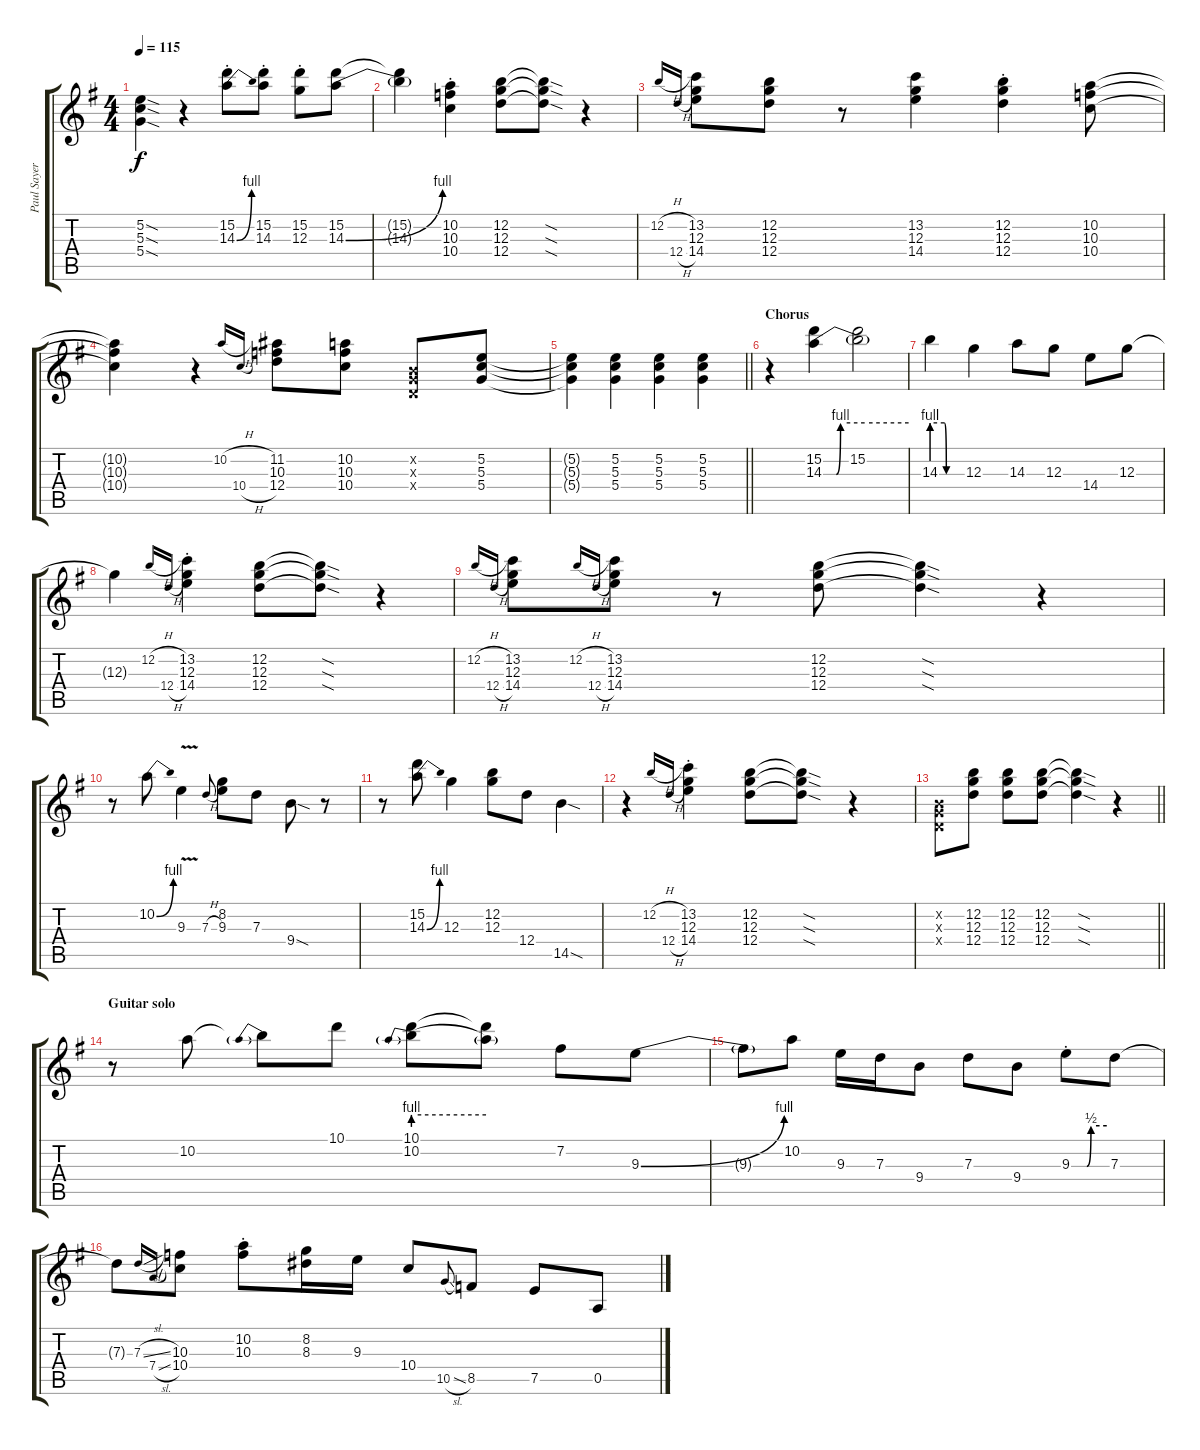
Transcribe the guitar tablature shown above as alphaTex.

\track ("Paul Sayer" "Paul Sayer") {instrument overdrivenguitar}
\staff {score tabs}
\tuning (E4 B3 G3 D3 A2 E2) {hide}
\ts (4 4)
\tempo 115
\clef g2
\ks g
(5.2{sod t} 5.3{sod t} 5.4{sod t}).4{dy f} r.4 (15.2{st} 14.3{be (bend 0 0 60 4)}).8 (15.2{st} 14.3).8 (15.2{st} 12.3).8 (15.2 14.3{be (bend 0 0 60 4)}).8 |
(15.2{t} 14.3{t}).4 (10.2{st} 10.3{st} 10.4{st}).4 (12.2 12.3 12.4).8 (12.2{sod t} 12.3{sod t} 12.4{sod t}).8 r.4 |
12.2{h}.16{gr onbeat} 12.4{h}.16{gr onbeat} (13.2 12.3 14.4).8 (12.2 12.3 12.4).8 r.8 (13.2 12.3 14.4).4 (12.2{st} 12.3{st} 12.4{st}).4 (10.2 10.3 10.4).8 |
(10.2{t} 10.3{t} 10.4{t}).4 r.4 10.2{h}.16{gr onbeat} 10.4{h}.16{gr onbeat} (11.2 10.3 12.4).8 (10.2 10.3 10.4).8 (0.2{x} 0.3{x} 0.4{x}).8 (5.2 5.3 5.4).8 |
\barLineRight lightlight
(5.2{t} 5.3{t} 5.4{t}).4 (5.2 5.3 5.4).4 (5.2 5.3 5.4).4 (5.2 5.3 5.4).4 |
\section ("" "Chorus")
r.4 (15.2 14.3{be (custom 0 0 9 0 12 4 29 4 60 4)}).4 (15.2 14.3{t}).2 |
14.3{be (custom 0 4 25 4 29 0 60 0)}.4 12.3.4 14.3.8 12.3.8 14.4.8 12.3.8 |
12.3{t}.4 12.2{h}.16{gr onbeat} 12.4{h}.16{gr onbeat} (13.2{st} 12.3{st} 14.4{st}).4 (12.2 12.3 12.4).8 (12.2{sod t} 12.3{sod t} 12.4{sod t}).8 r.4 |
12.2{h}.16{gr onbeat} 12.4{h}.16{gr onbeat} (13.2 12.3 14.4).8 12.2{h}.16{gr onbeat} 12.4{h}.16{gr onbeat} (13.2 12.3 14.4).8 r.8 (12.2 12.3 12.4).8 (12.2{sod t} 12.3{sod t} 12.4{sod t}).4 r.4 |
r.8 10.2{be (bend 0 0 60 4)}.8 9.3{v}.4 7.3{h}.8{gr onbeat} (8.2 9.3).8 7.3.8 9.4{sod}.8 r.8 |
r.8 (15.2 14.3{be (bend 0 0 60 4)}).8 12.3{be (hold 0 0 60 0)}.4 (12.2 12.3).8 12.4.8 14.5{sod}.4 |
r.4 12.2{h}.16{gr onbeat} 12.4{h}.16{gr onbeat} (13.2{st} 12.3{st} 14.4{st}).4 (12.2 12.3 12.4).8 (12.2{sod t} 12.3{sod t} 12.4{sod t}).8 r.4 |
\barLineRight lightlight
(0.2{x} 0.3{x} 0.4{x}).8 (12.2 12.3 12.4).8 (12.2 12.3 12.4).8 (12.2 12.3 12.4).8 (12.2{sod t} 12.3{sod t} 12.4{sod t}).4 r.4 |
\section ("" "Guitar solo")
r.8 10.2.8 10.2{be (prebend 0 4 60 4) t}.8 10.1.8 (10.1 10.2{be (prebend 0 4 60 4)}).8 (10.1{t} 10.2{be (hold 0 0 60 0) t}).8 7.2.8 9.3{be (bend 0 0 60 4)}.8 |
9.3{t}.8 10.2.8 9.3.16 7.3.16 9.4.8 7.3.8 9.4.8 9.3{be (custom 0 0 26 0 33 2 60 2) st}.8 7.3.8 |
7.3{t}.8 7.3{sl}.16{gr onbeat} 7.4{sl}.16{gr onbeat} (10.3 10.4).8 (10.2{st} 10.3{st}).8 (8.2 8.3).16 9.3.16 10.4.8 10.5{sl}.8{gr onbeat} 8.5.8 7.5.8 0.5.8
